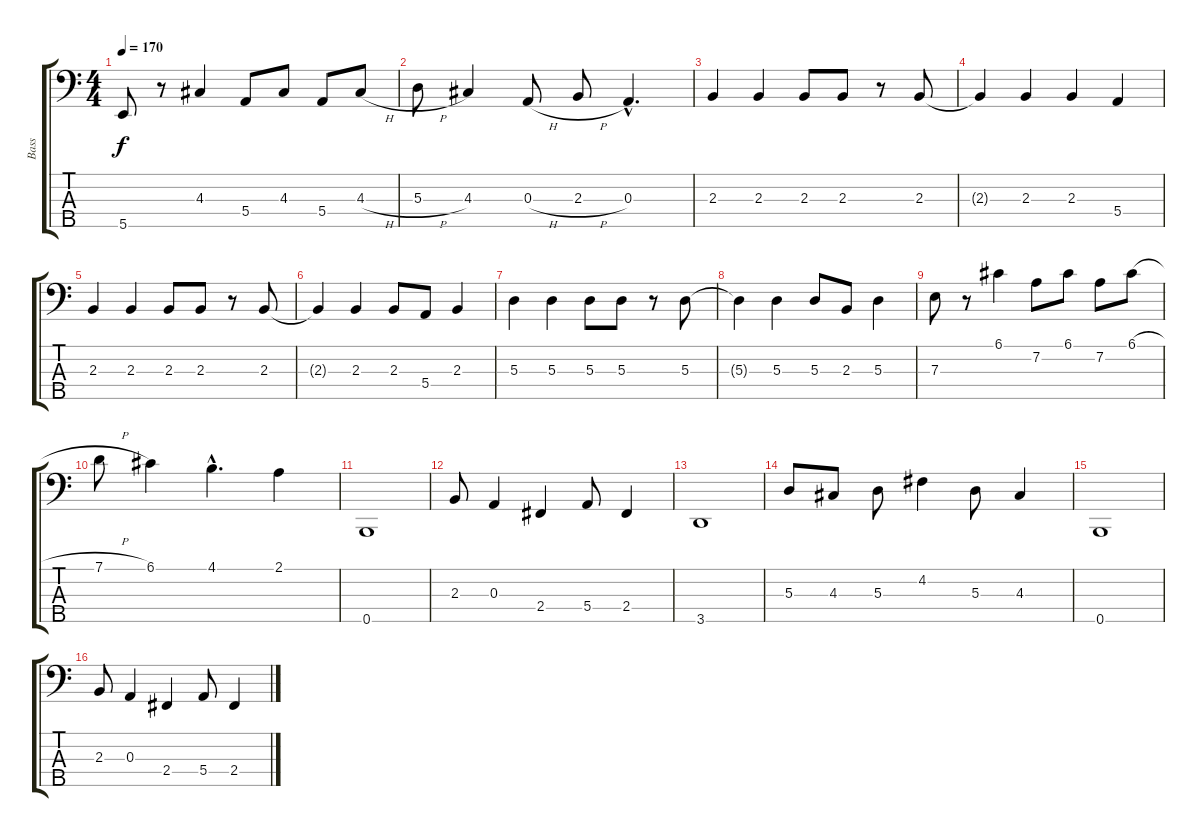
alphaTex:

\track ("Bass" "Bass") {instrument electricbasspick}
\staff {score tabs}
\tuning (G2 D2 A1 E1 B0) {hide}
\ts (4 4)
\tempo 170
\clef f4
\ks c
5.5.8{dy f} r.8 4.3.4 5.4.8 4.3.8 5.4.8 4.3{h}.8 |
5.3{h}.8 4.3.4 0.3{h}.8 2.3{h}.8 0.3{hac}.4{d} |
2.3.4 2.3.4 2.3.8 2.3.8 r.8 2.3.8 |
2.3{t}.4 2.3.4 2.3.4 5.4.4 |
2.3.4 2.3.4 2.3.8 2.3.8 r.8 2.3.8 |
2.3{t}.4 2.3.4 2.3.8 5.4.8 2.3.4 |
5.3.4 5.3.4 5.3.8 5.3.8 r.8 5.3.8 |
5.3{t}.4 5.3.4 5.3.8 2.3.8 5.3.4 |
7.3.8 r.8 6.1.4 7.2.8 6.1.8 7.2.8 6.1{h}.8 |
7.1{h}.8 6.1.4 4.1{hac}.4{d} 2.1.4 |
0.5.1 |
2.3.8 0.3.4 2.4.4 5.4.8 2.4.4 |
3.5.1 |
5.3.8 4.3.8 5.3.8 4.2.4 5.3.8 4.3.4 |
0.5.1 |
2.3.8 0.3.4 2.4.4 5.4.8 2.4.4
